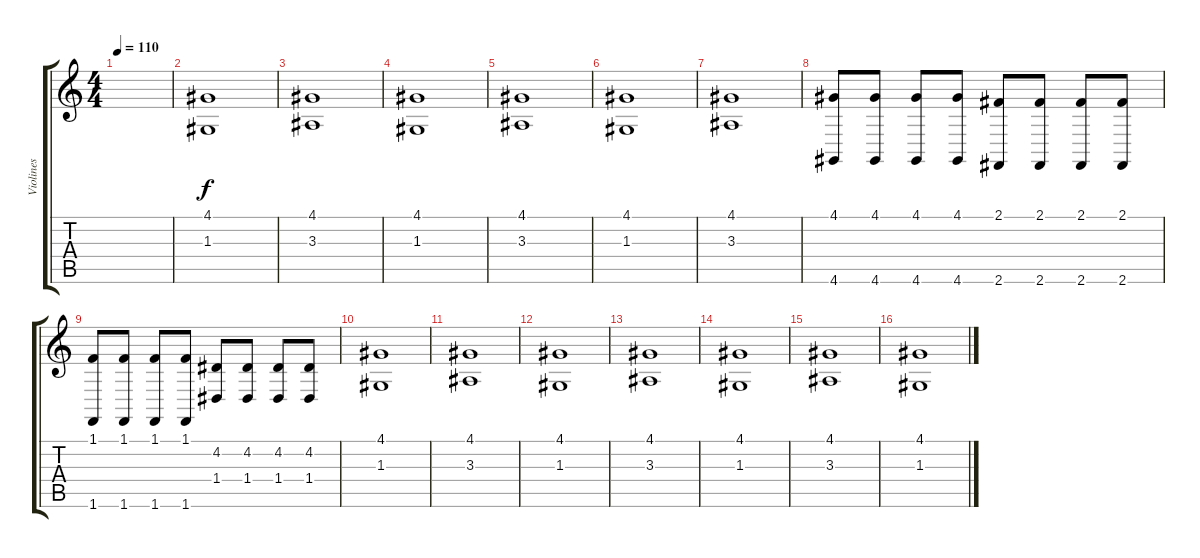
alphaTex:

\track ("Violines" "Violines") {instrument synthstrings1}
\staff {score tabs}
\tuning (E4 B3 G3 D3 A2 E2) {hide}
\ts (4 4)
\tempo 110
\clef g2
\ks c
|
(4.1 1.3).1 |
(4.1 3.3).1 |
(4.1 1.3).1 |
(4.1 3.3).1 |
(4.1 1.3).1 |
(4.1 3.3).1 |
(4.1 4.6).8 (4.1 4.6).8 (4.1 4.6).8 (4.1 4.6).8 (2.1 2.6).8 (2.1 2.6).8 (2.1 2.6).8 (2.1 2.6).8 |
(1.1 1.6).8 (1.1 1.6).8 (1.1 1.6).8 (1.1 1.6).8 (4.2 1.4).8 (4.2 1.4).8 (4.2 1.4).8 (4.2 1.4).8 |
(4.1 1.3).1 |
(4.1 3.3).1 |
(4.1 1.3).1 |
(4.1 3.3).1 |
(4.1 1.3).1 |
(4.1 3.3).1 |
(4.1 1.3).1
